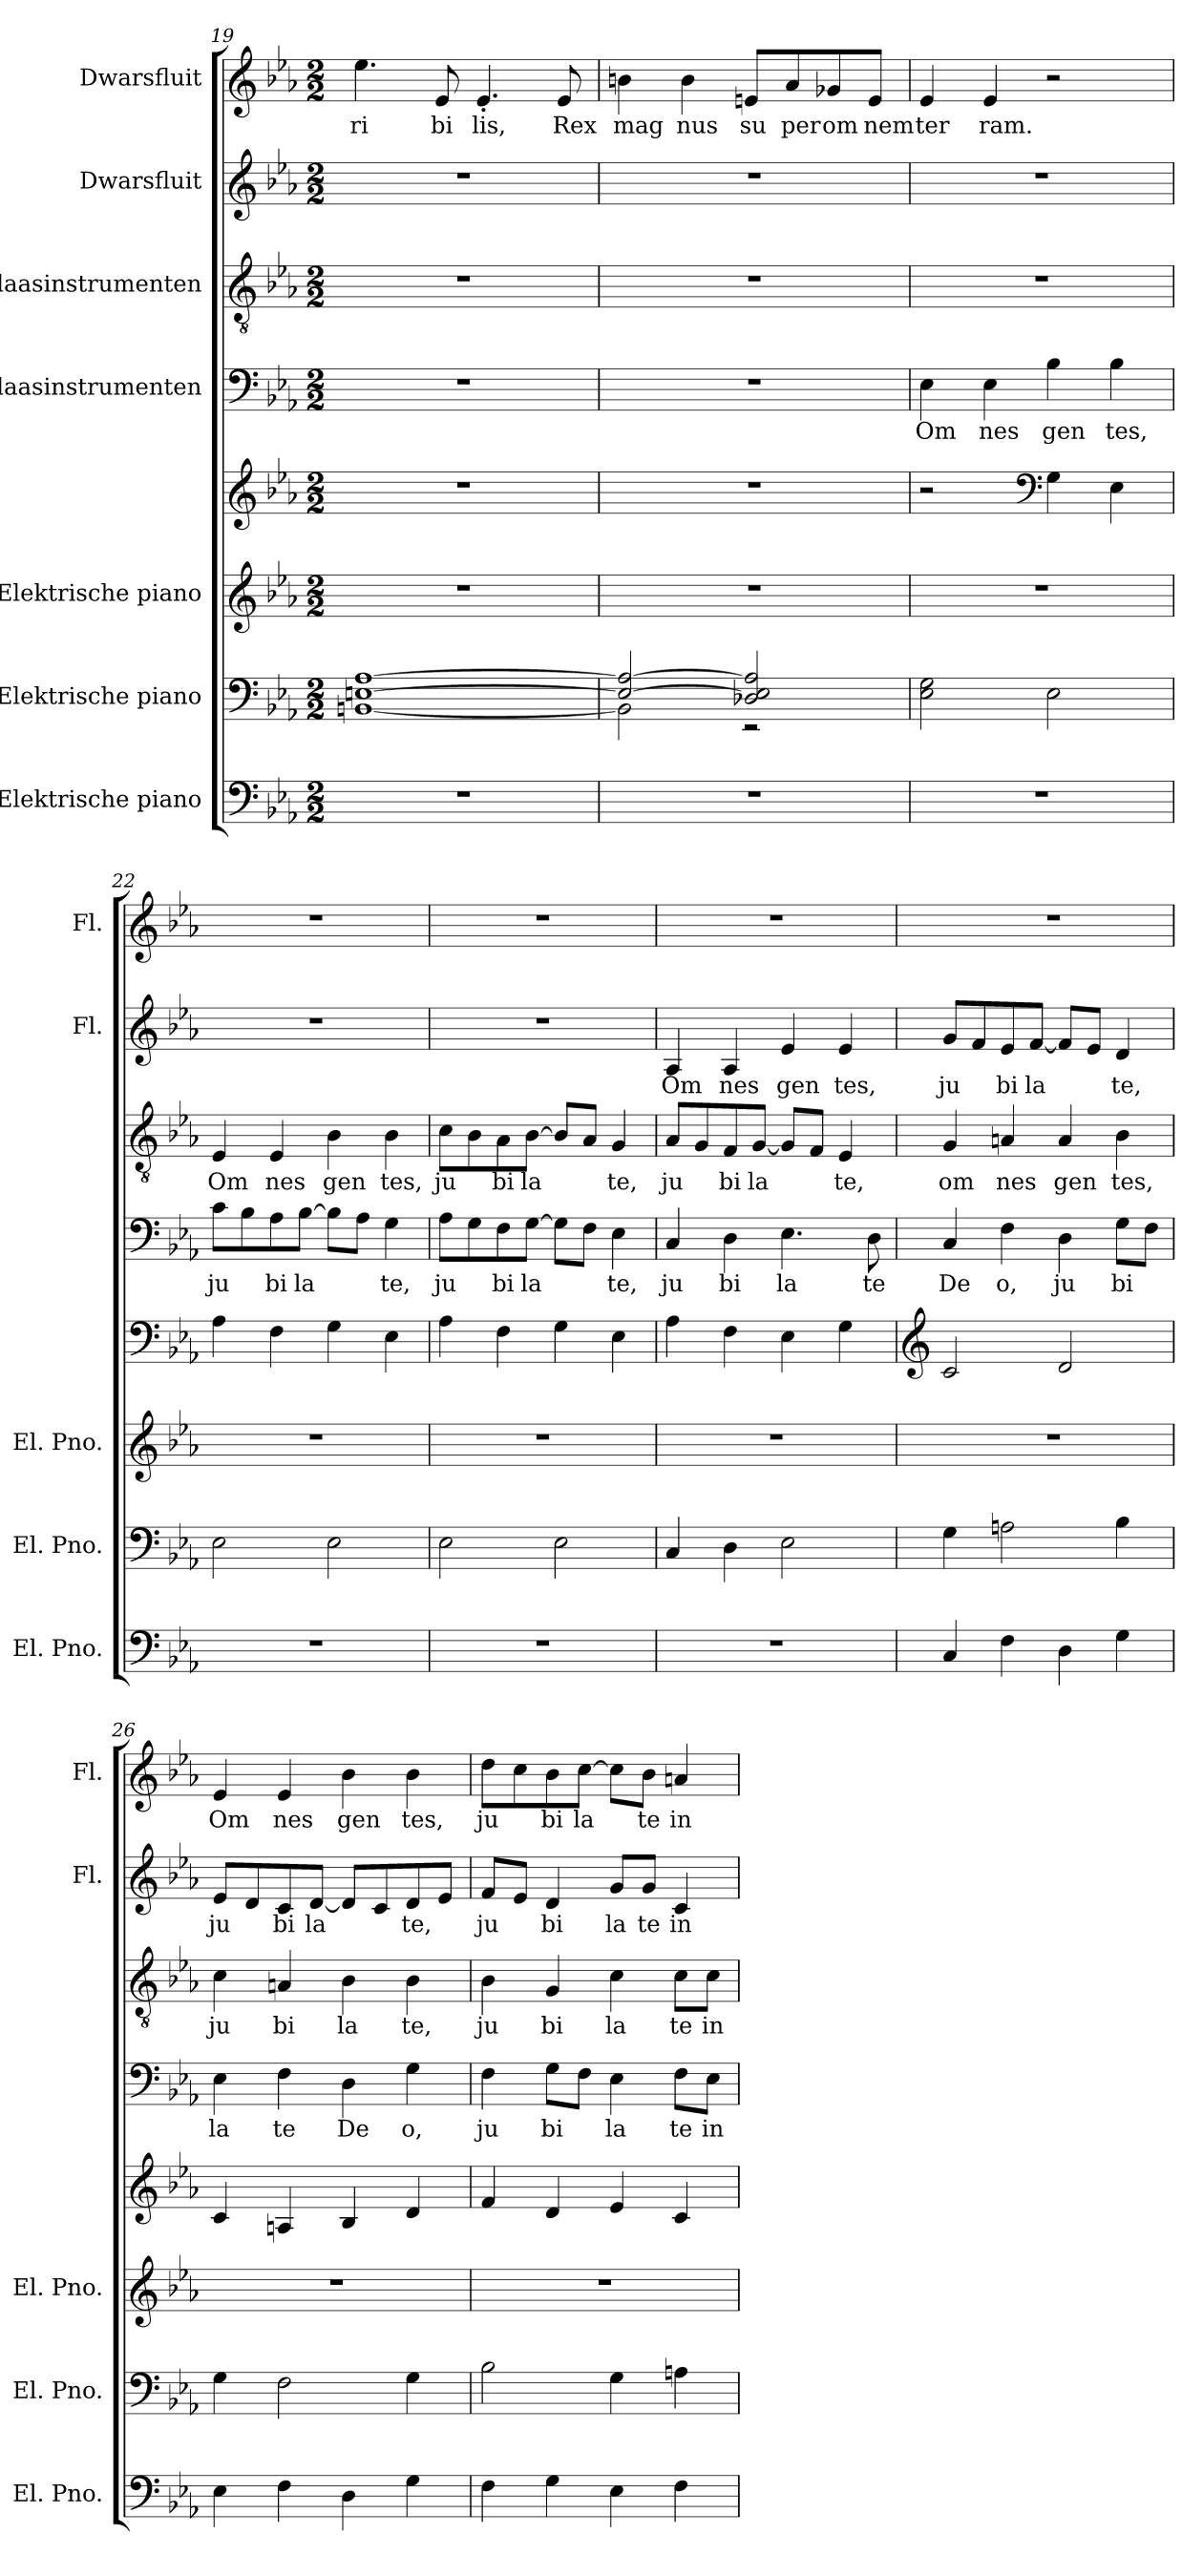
**kern	**kern	**kern	**kern	**kern	**text	**kern	**text	**kern	**text	**kern	**text
*part7	*part6	*part5	*part5	*part4	*part4	*part3	*part3	*part2	*part2	*part1	*part1
*staff8	*staff7	*staff6	*staff5	*staff4	*staff4	*staff3	*staff3	*staff2	*staff2	*staff1	*staff1
*I"Elektrische piano	*I"Elektrische piano	*I"Elektrische piano	*	*I"Blaasinstrumenten	*	*I"Blaasinstrumenten	*	*I"Dwarsfluit	*	*I"Dwarsfluit	*
*I'El. Pno.	*I'El. Pno.	*I'El. Pno.	*	*	*	*	*	*I'Fl.	*	*I'Fl.	*
*clefF4	*clefF4	*clefG2	*clefG2	*clefF4	*	*clefGv2	*	*clefG2	*	*clefG2	*
*k[b-e-a-]	*k[b-e-a-]	*k[b-e-a-]	*k[b-e-a-]	*k[b-e-a-]	*	*k[b-e-a-]	*	*k[b-e-a-]	*	*k[b-e-a-]	*
*M2/2	*M2/2	*M2/2	*M2/2	*M2/2	*	*M2/2	*	*M2/2	*	*M2/2	*
=19	=19	=19	=19	=19	=19	=19	=19	=19	=19	=19	=19
*	*^	*	*	*	*	*	*	*	*	*	*
!	!	!	!	!	!	!	!	!	!	!	!	!LO:LY:b
1r	[1En [1A-	[1BBn	1r	1r	1r	.	1r	.	1r	.	4.ee-\	ri
!	!	!	!	!	!	!	!	!	!	!	!	!LO:LY:b
.	.	.	.	.	.	.	.	.	.	.	8e-/	bi
!	!	!	!	!	!	!	!	!	!	!	!	!LO:LY:b
.	.	.	.	.	.	.	.	.	.	.	4.e-'/	lis,
!	!	!	!	!	!	!	!	!	!	!	!	!LO:LY:b
.	.	.	.	.	.	.	.	.	.	.	8e-/	Rex
!!LO:PB:g=z
=20	=20	=20	=20	=20	=20	=20	=20	=20	=20	=20	=20	=20
!	!	!	!	!	!	!	!	!	!	!	!	!LO:LY:b
1r	2E/_ 2A-/_	2BB\]	1r	1r	1r	.	1r	.	1r	.	4bn\	mag
!	!	!	!	!	!	!	!	!	!	!	!	!LO:LY:b
.	.	.	.	.	.	.	.	.	.	.	4b\	nus
!	!	!	!	!	!	!	!	!	!	!	!	!LO:LY:b
.	2D-X/ 2E/] 2A-/]	2r	.	.	.	.	.	.	.	.	8en/L	su
!	!	!	!	!	!	!	!	!	!	!	!	!LO:LY:b
.	.	.	.	.	.	.	.	.	.	.	8a-/	per
!	!	!	!	!	!	!	!	!	!	!	!	!LO:LY:b
.	.	.	.	.	.	.	.	.	.	.	8g-X/	om
!	!	!	!	!	!	!	!	!	!	!	!	!LO:LY:b
.	.	.	.	.	.	.	.	.	.	.	8e/J	nem
*	*v	*v	*	*	*	*	*	*	*	*	*	*
=21	=21	=21	=21	=21	=21	=21	=21	=21	=21	=21	=21
!	!	!	!	!	!LO:LY:b	!	!	!	!	!	!LO:LY:b
1r	2E-\ 2G\	1r	2r	4E-\	Om	1r	.	1r	.	4e-/	ter
!	!	!	!	!	!LO:LY:b	!	!	!	!	!	!LO:LY:b
.	.	.	.	4E-\	nes	.	.	.	.	4e-/	ram.
*	*	*	*clefF4	*	*	*	*	*	*	*	*
!	!	!	!	!	!LO:LY:b	!	!	!	!	!	!
.	2E-\	.	4G\	4B-\	gen	.	.	.	.	2r	.
!	!	!	!	!	!LO:LY:b	!	!	!	!	!	!
.	.	.	4E-\	4B-\	tes,	.	.	.	.	.	.
=22	=22	=22	=22	=22	=22	=22	=22	=22	=22	=22	=22
!	!	!	!	!	!LO:LY:b	!	!LO:LY:b	!	!	!	!
1r	2E-\	1r	4A-\	8c\L	ju	4E-/	Om	1r	.	1r	.
.	.	.	.	8B-\	.	.	.	.	.	.	.
!	!	!	!	!	!LO:LY:b	!	!LO:LY:b	!	!	!	!
.	.	.	4F\	8A-\	bi	4E-/	nes	.	.	.	.
!	!	!	!	!	!LO:LY:b	!	!	!	!	!	!
.	.	.	.	[8B-\J	la	.	.	.	.	.	.
!	!	!	!	!	!	!	!LO:LY:b	!	!	!	!
.	2E-\	.	4G\	8B-\L]	.	4B-\	gen	.	.	.	.
.	.	.	.	8A-\J	.	.	.	.	.	.	.
!	!	!	!	!	!LO:LY:b	!	!LO:LY:b	!	!	!	!
.	.	.	4E-\	4G\	te,	4B-\	tes,	.	.	.	.
!!LO:PB:g=z
=23	=23	=23	=23	=23	=23	=23	=23	=23	=23	=23	=23
!	!	!	!	!	!LO:LY:b	!	!LO:LY:b	!	!	!	!
1r	2E-\	1r	4A-\	8A-\L	ju	8c\L	ju	1r	.	1r	.
.	.	.	.	8G\	.	8B-\	.	.	.	.	.
!	!	!	!	!	!LO:LY:b	!	!LO:LY:b	!	!	!	!
.	.	.	4F\	8F\	bi	8A-\	bi	.	.	.	.
!	!	!	!	!	!LO:LY:b	!	!LO:LY:b	!	!	!	!
.	.	.	.	[8G\J	la	[8B-\J	la	.	.	.	.
.	2E-\	.	4G\	8G\L]	.	8B-/L]	.	.	.	.	.
.	.	.	.	8F\J	.	8A-/J	.	.	.	.	.
!	!	!	!	!	!LO:LY:b	!	!LO:LY:b	!	!	!	!
.	.	.	4E-\	4E-\	te,	4G/	te,	.	.	.	.
=24	=24	=24	=24	=24	=24	=24	=24	=24	=24	=24	=24
!	!	!	!	!	!LO:LY:b	!	!LO:LY:b	!	!LO:LY:b	!	!
1r	4C/	1r	4A-\	4C/	ju	8A-/L	ju	4A-/	Om	1r	.
.	.	.	.	.	.	8G/	.	.	.	.	.
!	!	!	!	!	!LO:LY:b	!	!LO:LY:b	!	!LO:LY:b	!	!
.	4D\	.	4F\	4D\	bi	8F/	bi	4A-/	nes	.	.
!	!	!	!	!	!	!	!LO:LY:b	!	!	!	!
.	.	.	.	.	.	[8G/J	la	.	.	.	.
!	!	!	!	!	!LO:LY:b	!	!	!	!LO:LY:b	!	!
.	2E-\	.	4E-\	4.E-\	la	8G/L]	.	4e-/	gen	.	.
.	.	.	.	.	.	8F/J	.	.	.	.	.
!	!	!	!	!	!	!	!LO:LY:b	!	!LO:LY:b	!	!
.	.	.	4G\	.	.	4E-/	te,	4e-/	tes,	.	.
!	!	!	!	!	!LO:LY:b	!	!	!	!	!	!
.	.	.	.	8D\	te	.	.	.	.	.	.
=25	=25	=25	=25	=25	=25	=25	=25	=25	=25	=25	=25
*	*	*	*clefG2	*	*	*	*	*	*	*	*
!	!	!	!	!	!LO:LY:b	!	!LO:LY:b	!	!LO:LY:b	!	!
4C/	4G\	1r	2c/	4C/	De	4G/	om	8g/L	ju	1r	.
.	.	.	.	.	.	.	.	8f/	.	.	.
!	!	!	!	!	!LO:LY:b	!	!LO:LY:b	!	!LO:LY:b	!	!
4F\	2An\	.	.	4F\	o,	4An/	nes	8e-/	bi	.	.
!	!	!	!	!	!	!	!	!	!LO:LY:b	!	!
.	.	.	.	.	.	.	.	[8f/J	la	.	.
!	!	!	!	!	!LO:LY:b	!	!LO:LY:b	!	!	!	!
4D\	.	.	2d/	4D\	ju	4A/	gen	8f/L]	.	.	.
.	.	.	.	.	.	.	.	8e-/J	.	.	.
!	!	!	!	!	!LO:LY:b	!	!LO:LY:b	!	!LO:LY:b	!	!
4G\	4B-\	.	.	8G\L	bi	4B-\	tes,	4d/	te,	.	.
.	.	.	.	8F\J	.	.	.	.	.	.	.
=26	=26	=26	=26	=26	=26	=26	=26	=26	=26	=26	=26
!	!	!	!	!	!LO:LY:b	!	!LO:LY:b	!	!LO:LY:b	!	!LO:LY:b
4E-\	4G\	1r	4c/	4E-\	la	4c\	ju	8e-/L	ju	4e-/	Om
.	.	.	.	.	.	.	.	8d/	.	.	.
!	!	!	!	!	!LO:LY:b	!	!LO:LY:b	!	!LO:LY:b	!	!LO:LY:b
4F\	2F\	.	4An/	4F\	te	4An/	bi	8c/	bi	4e-/	nes
!	!	!	!	!	!	!	!	!	!LO:LY:b	!	!
.	.	.	.	.	.	.	.	[8d/J	la	.	.
!	!	!	!	!	!LO:LY:b	!	!LO:LY:b	!	!	!	!LO:LY:b
4D\	.	.	4B-/	4D\	De	4B-\	la	8d/L]	.	4b-\	gen
.	.	.	.	.	.	.	.	8c/	.	.	.
!	!	!	!	!	!LO:LY:b	!	!LO:LY:b	!	!LO:LY:b	!	!LO:LY:b
4G\	4G\	.	4d/	4G\	o,	4B-\	te,	8d/	te,	4b-\	tes,
.	.	.	.	.	.	.	.	8e-/J	.	.	.
!!LO:PB:g=z
=27	=27	=27	=27	=27	=27	=27	=27	=27	=27	=27	=27
!	!	!	!	!	!LO:LY:b	!	!LO:LY:b	!	!LO:LY:b	!	!LO:LY:b
4F\	2B-\	1r	4f/	4F\	ju	4B-\	ju	8f/L	ju	8dd\L	ju
.	.	.	.	.	.	.	.	8e-/J	.	8cc\	.
!	!	!	!	!	!LO:LY:b	!	!LO:LY:b	!	!LO:LY:b	!	!LO:LY:b
4G\	.	.	4d/	8G\L	bi	4G/	bi	4d/	bi	8b-\	bi
!	!	!	!	!	!	!	!	!	!	!	!LO:LY:b
.	.	.	.	8F\J	.	.	.	.	.	[8cc\J	la
!	!	!	!	!	!LO:LY:b	!	!LO:LY:b	!	!LO:LY:b	!	!
4E-\	4G\	.	4e-/	4E-\	la	4c\	la	8g/L	la	8cc\L]	.
!	!	!	!	!	!	!	!	!	!LO:LY:b	!	!LO:LY:b
.	.	.	.	.	.	.	.	8g/J	te	8b-\J	te
!	!	!	!	!	!LO:LY:b	!	!LO:LY:b	!	!LO:LY:b	!	!LO:LY:b
4F\	4An\	.	4c/	8F\L	te	8c\L	te	4c/	in	4an/	in
!	!	!	!	!	!LO:LY:b	!	!LO:LY:b	!	!	!	!
.	.	.	.	8E-\J	in	8c\J	in	.	.	.	.
=	=	=	=	=	=	=	=	=	=	=	=
*-	*-	*-	*-	*-	*-	*-	*-	*-	*-	*-	*-
